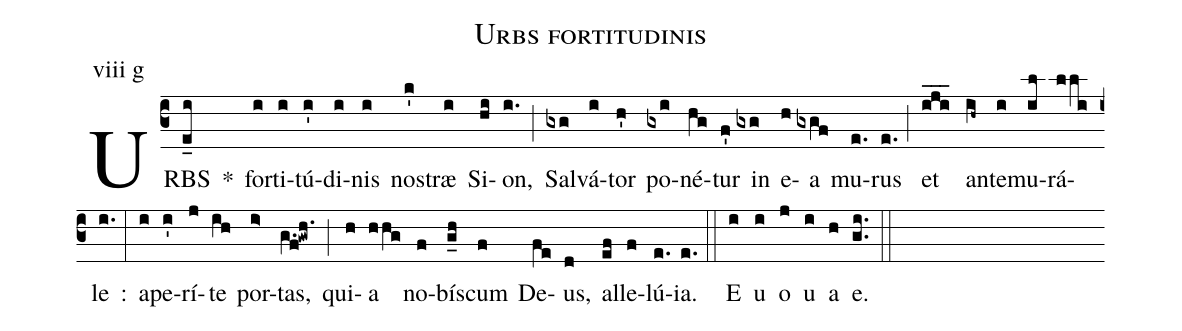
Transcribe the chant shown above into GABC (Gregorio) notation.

name:Urbs fortitudinis;
mode:viii g;
%%
(c3)URBS(e_i) *() for(i)ti(i)tú(i')di(i)nis(i) nos(k')træ(i) Si(hi)on,(i.) (;) Sal(gxg)vá(i)tor(h') po(gxi)né(hg)tur(f') in(gxg) e(h)a(gxgf) mu(e.)rus(e.) (;) et(iji___) an(ih~)te(i)mu(il)rá(lli)le(i.) :(:) a(i)pe(i')rí(j)te(ih) por(i>)tas,(g.f!gwh.) (;) qui(h)a(hhg) no(f)bís(g_h)cum(f) De(fe)us,(d) al(ef)le(f)lú(e.)ia.(e.) (::) <eu> E(i) u(i) o(j) u(i) a(h) e.(gi..) </eu> (::)
